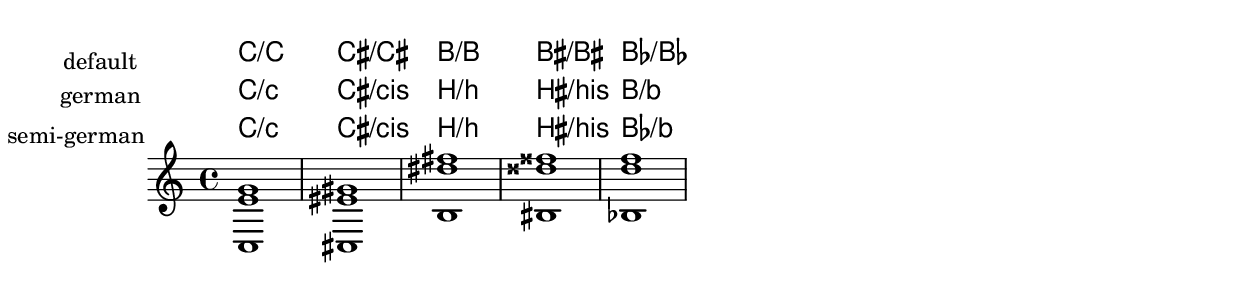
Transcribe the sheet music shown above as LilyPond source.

%% Do not edit this file; it is auto-generated from LSR http://lsr.dsi.unimi.it
%% This file is in the public domain.
\version "2.13.1"

\header {
  lsrtags = "chords"

%% Translation of GIT committish: 7e2910d2bc6167b10cfe328eb17a5f710f2a515a
  texidoces = "
La nomenclatura inglesa (predeterminada) para los acordes del
cifrado americano se puede cambiar por la alemana
(@code{\\germanChords} sustituye B y Bes por H y B) o por la semi-alemana
(@code{\\semiGermanChords} sustituye B y Bes por H y Bb).

"
  doctitlees = "Cambiar la nomenclatura de los acordes del cifrado americano por la notación alemana o semi-alemana"

  texidoc = "
The english naming of chords (default) can be changed to german 
(@code{\\germanChords} replaces B and Bes to H and B) or semi-german 
(@code{\\semiGermanChords} replaces B and Bes to H and Bb).




"
  doctitle = "Changing the chord names to German or semi-German notation"
} % begin verbatim

music = \chordmode {
  c1/c cis/cis
  b/b bis/bis bes/bes
} 

%% The following is only here to print the names of the
%% chords styles; it can be removed if you do not need to
%% print them.

\layout {
  \context {\ChordNames \consists Instrument_name_engraver }
}

<<
  \new ChordNames {
    \set ChordNames.instrumentName = #"default"
    \music
  }
  \new ChordNames {
    \set ChordNames.instrumentName = #"german"
    \germanChords \music }
  \new ChordNames {
    \set ChordNames.instrumentName = #"semi-german"
    \semiGermanChords \music }
  \context Voice { \music }
>>

